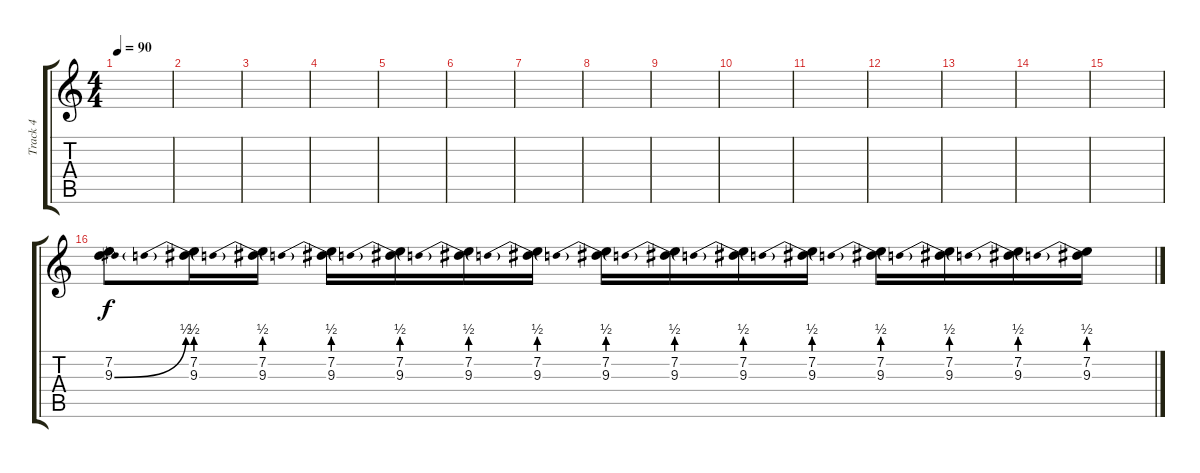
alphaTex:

\track ("Track 4" "Track 4") {instrument distortionguitar}
\staff {score tabs}
\tuning (D4 A3 F3 C3 G2 C2) {hide}
\ts (4 4)
\tempo 90
\clef g2
\ks c
|
|
|
|
|
|
|
|
|
|
|
|
|
|
|
(7.2 9.3{be (bend 0 0 60 2)}).8 (7.2 9.3{be (prebend 0 2 60 2)}).16 (7.2 9.3{be (prebend 0 2 60 2)}).16 (7.2 9.3{be (prebend 0 2 60 2)}).16 (7.2 9.3{be (prebend 0 2 60 2)}).16 (7.2 9.3{be (prebend 0 2 60 2)}).16 (7.2 9.3{be (prebend 0 2 60 2)}).16 (7.2 9.3{be (prebend 0 2 60 2)}).16 (7.2 9.3{be (prebend 0 2 60 2)}).16 (7.2 9.3{be (prebend 0 2 60 2)}).16 (7.2 9.3{be (prebend 0 2 60 2)}).16 (7.2 9.3{be (prebend 0 2 60 2)}).16 (7.2 9.3{be (prebend 0 2 60 2)}).16 (7.2 9.3{be (prebend 0 2 60 2)}).16 (7.2 9.3{be (prebend 0 2 60 2)}).16
